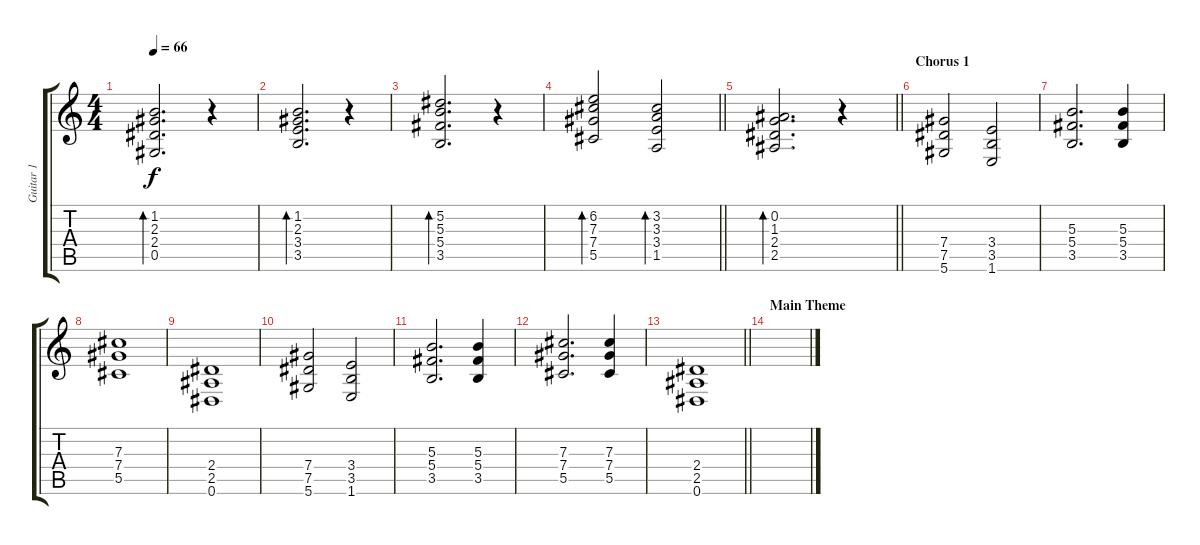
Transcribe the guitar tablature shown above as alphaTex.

\track ("Guitar 1" "Guitar 1") {instrument overdrivenguitar}
\staff {score tabs}
\tuning (Eb4 Bb3 Gb3 Db3 Ab2 Eb2) {hide}
\ts (4 4)
\tempo 66
\clef g2
\ks c
(1.2 2.3 2.4 0.5).2{d bd 240 dy f volume 0} r.4{volume 11} |
(1.2 2.3 3.4 3.5).2{d bd 240 volume 0} r.4{volume 11} |
(5.2 5.3 5.4 3.5).2{d bd 240 volume 0} r.4{volume 11} |
\barLineRight lightlight
(6.2 7.3 7.4 5.5).2{bd 240 volume 11} (3.2 3.3 3.4 1.5).2{bd 240} |
\barLineRight lightlight
(0.2 1.3 2.4 2.5).2{d bd 240 volume 0} r.4{volume 11} |
\section ("" "Chorus 1")
(7.4 7.5 5.6).2{volume 11} (3.4 3.5 1.6).2 |
(5.3 5.4 3.5).2{d} (5.3 5.4 3.5).4 |
(7.3 7.4 5.5).1 |
(2.4 2.5 0.6).1 |
(7.4 7.5 5.6).2 (3.4 3.5 1.6).2 |
(5.3 5.4 3.5).2{d} (5.3 5.4 3.5).4 |
(7.3 7.4 5.5).2{d} (7.3 7.4 5.5).4 |
\barLineRight lightlight
(2.4 2.5 0.6).1 |
\section ("" "Main Theme")
